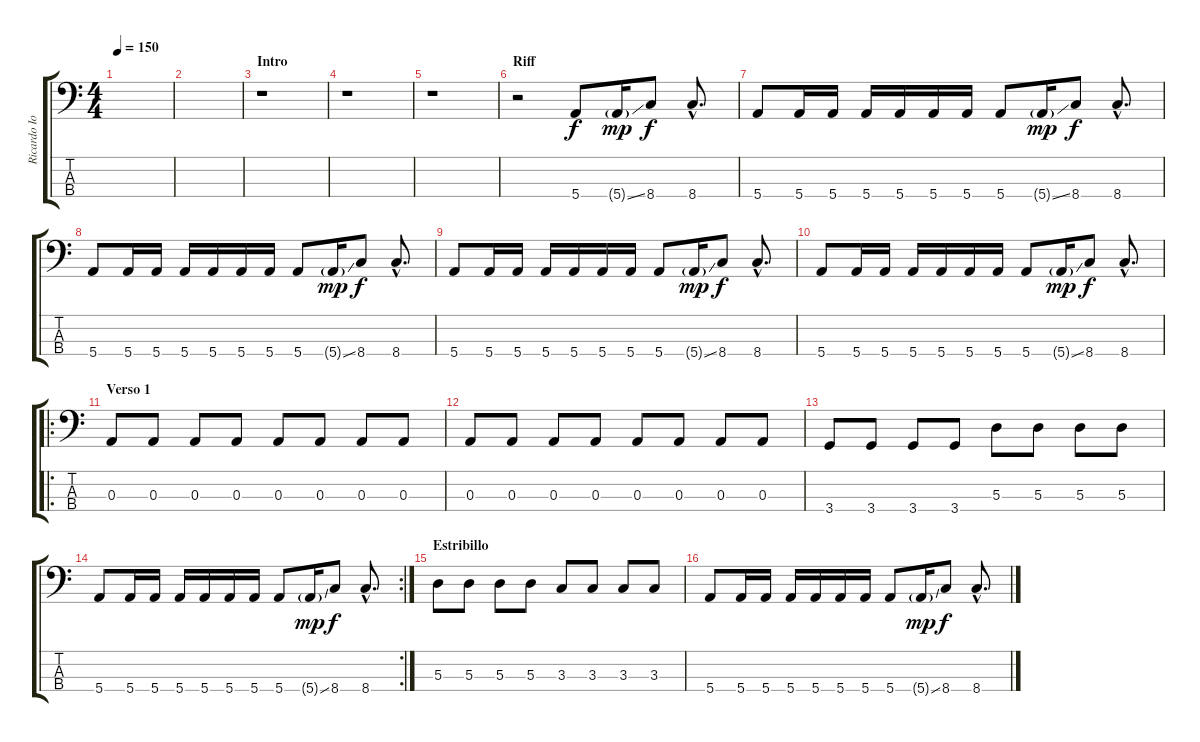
\track ("Ricardo Iorio (bajo)" "Ricardo Io") {instrument electricbassfinger}
\staff {score tabs}
\tuning (G2 D2 A1 E1) {hide}
\ts (4 4)
\tempo 150
\clef f4
\ks c
|
|
\section ("" "Intro")
r.1 |
r.1 |
r.1 |
\section ("" "Riff")
r.2 5.4.8 5.4{ss g}.16{dy mp} 8.4.8{dy f} 8.4{hac}.8{d} |
5.4.8 5.4.16 5.4.16 5.4.16 5.4.16 5.4.16 5.4.16 5.4.8 5.4{ss g}.16{dy mp} 8.4.8{dy f} 8.4{hac}.8{d} |
5.4.8 5.4.16 5.4.16 5.4.16 5.4.16 5.4.16 5.4.16 5.4.8 5.4{ss g}.16{dy mp} 8.4.8{dy f} 8.4{hac}.8{d} |
5.4.8 5.4.16 5.4.16 5.4.16 5.4.16 5.4.16 5.4.16 5.4.8 5.4{ss g}.16{dy mp} 8.4.8{dy f} 8.4{hac}.8{d} |
5.4.8 5.4.16 5.4.16 5.4.16 5.4.16 5.4.16 5.4.16 5.4.8 5.4{ss g}.16{dy mp} 8.4.8{dy f} 8.4{hac}.8{d} |
\ro
\section ("" "Verso 1")
0.3.8 0.3.8 0.3.8 0.3.8 0.3.8 0.3.8 0.3.8 0.3.8 |
0.3.8 0.3.8 0.3.8 0.3.8 0.3.8 0.3.8 0.3.8 0.3.8 |
3.4.8 3.4.8 3.4.8 3.4.8 5.3.8 5.3.8 5.3.8 5.3.8 |
\rc 2
5.4.8 5.4.16 5.4.16 5.4.16 5.4.16 5.4.16 5.4.16 5.4.8 5.4{ss g}.16{dy mp} 8.4.8{dy f} 8.4{hac}.8{d} |
\section ("" "Estribillo")
5.3.8 5.3.8 5.3.8 5.3.8 3.3.8 3.3.8 3.3.8 3.3.8 |
5.4.8 5.4.16 5.4.16 5.4.16 5.4.16 5.4.16 5.4.16 5.4.8 5.4{ss g}.16{dy mp} 8.4.8{dy f} 8.4{hac}.8{d}
